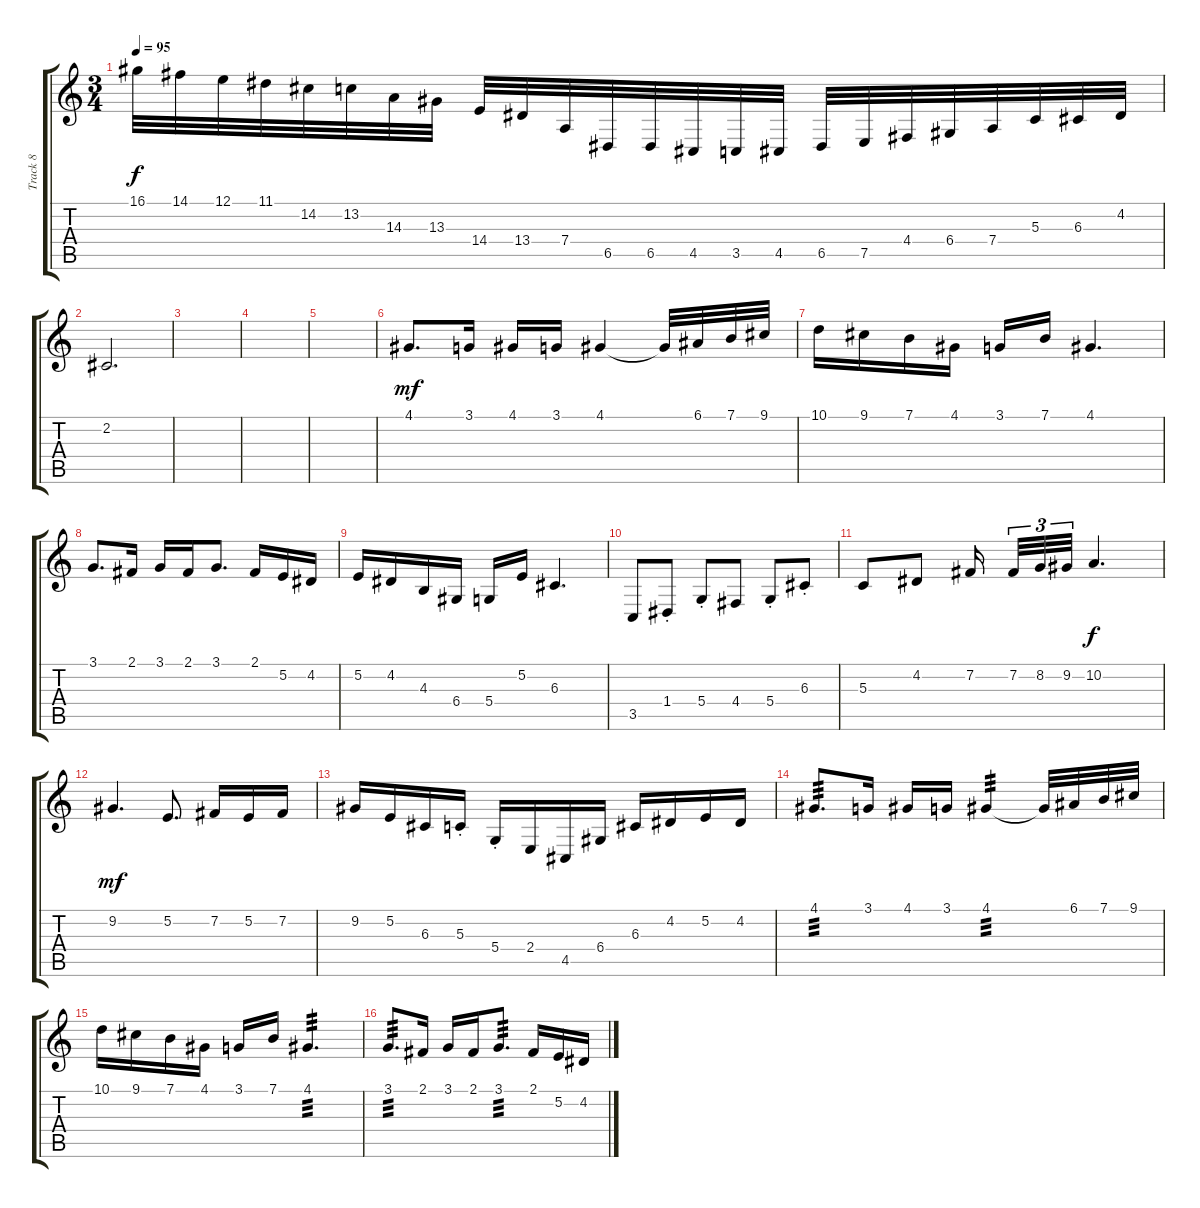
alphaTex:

\track ("Track 8" "Track 8") {instrument orchestralharp}
\staff {score tabs}
\tuning (E4 B3 G3 D3 A2 E2) {hide}
\ts (3 4)
\tempo 95
\clef g2
\ks c
16.1.32{dy f volume 4} 14.1.32{volume 13} 12.1.32 11.1.32 14.2.32 13.2.32 14.3.32 13.3.32 14.4.32 13.4.32 7.4.32 6.5.32 6.5.32 4.5.32 3.5.32 4.5.32 6.5.32 7.5.32 4.4.32 6.4.32 7.4.32 5.3.32 6.3.32 4.2.32 |
2.2.2{d instrument recorder} |
|
|
|
4.1.8{d dy mf} 3.1.16 4.1.16 3.1.16 4.1.4 4.1{t}.32 6.1.32 7.1.32 9.1.32 |
10.1.16 9.1.16 7.1.16 4.1.16 3.1.16 7.1.16 4.1.4{d} |
3.1.8{d} 2.1.16 3.1.16 2.1.16 3.1.8{d} 2.1.16 5.2.16 4.2.16 |
5.2.16 4.2.16 4.3.16 6.4.16 5.4.16 5.2.16 6.3.4{d} |
3.5.8 1.4{st}.8 5.4{st}.8 4.4.8 5.4{st}.8 6.3{st}.8 |
5.3.8 4.2.8 7.2.16{beam splitsecondary} 7.2.32{tu (3 2)} 8.2.32{tu (3 2)} 9.2.32{tu (3 2)} 10.2.4{d dy f} |
9.2.4{d dy mf} 5.2.8{d} 7.2.16 5.2.16 7.2.16 |
9.2.16 5.2.16 6.3.16 5.3{st}.16 5.4{st}.16 2.4.16 4.5.16 6.4.16 6.3.16 4.2.16 5.2.16 4.2.16 |
4.1.8{d tp 3 instrument musicbox} 3.1.16 4.1.16 3.1.16 4.1.4{tp 3} 4.1{t}.32 6.1.32 7.1.32 9.1.32 |
10.1.16 9.1.16 7.1.16 4.1.16 3.1.16 7.1.16 4.1.4{d tp 3} |
3.1.8{d tp 3} 2.1.16 3.1.16 2.1.16 3.1.8{d tp 3} 2.1.16 5.2.16 4.2.16
